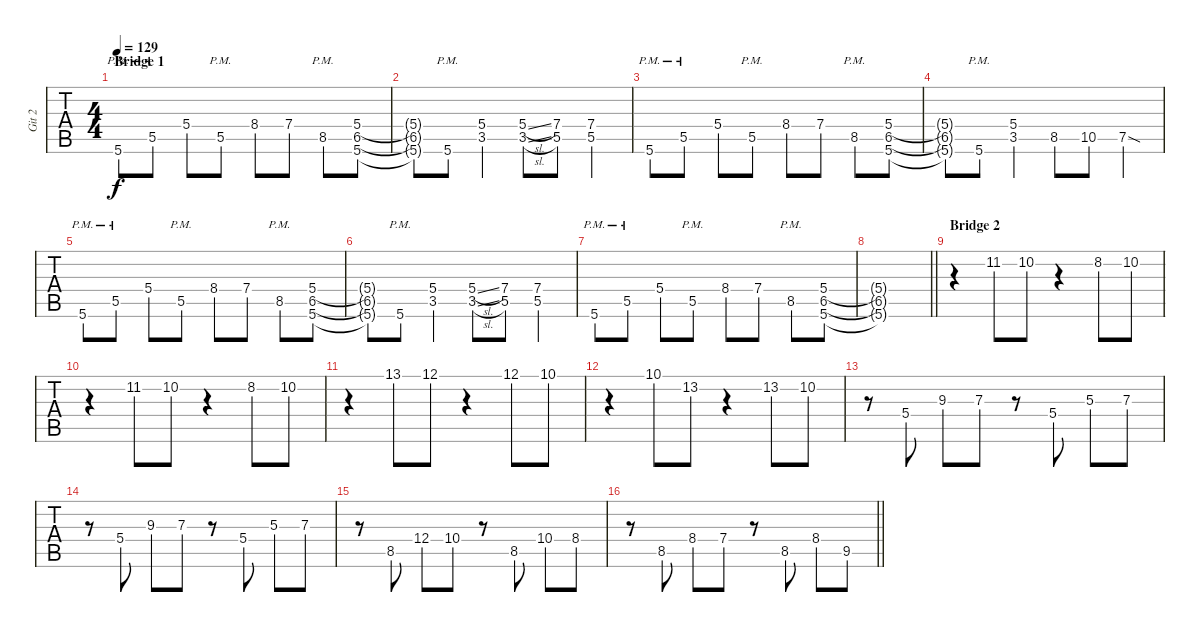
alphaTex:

\track ("Git 2" "Git 2") {instrument distortionguitar}
\staff {tabs}
\tuning (B3 Gb3 D3 A2 E2 A1) {hide}
\ts (4 4)
\section ("" "Bridge 1")
\tempo 129
\clef f4
\ks c
5.6{pm}.8{dy f} 5.5{pm}.8 5.4.8 5.5{pm}.8 8.4.8 7.4.8 8.5{pm}.8 (5.4 6.5 5.6).8 |
(5.4{t} 6.5{t} 5.6{t}).8 5.6{pm}.8 (5.4 3.5).4 (5.4{sl} 3.5{sl}).8 (7.4 5.5).8 (7.4 5.5).4 |
5.6{pm}.8 5.5{pm}.8 5.4.8 5.5{pm}.8 8.4.8 7.4.8 8.5{pm}.8 (5.4 6.5 5.6).8 |
(5.4{t} 6.5{t} 5.6{t}).8 5.6{pm}.8 (5.4 3.5).4 8.5.8 10.5.8 7.5{sod}.4 |
5.6{pm}.8 5.5{pm}.8 5.4.8 5.5{pm}.8 8.4.8 7.4.8 8.5{pm}.8 (5.4 6.5 5.6).8 |
(5.4{t} 6.5{t} 5.6{t}).8 5.6{pm}.8 (5.4 3.5).4 (5.4{sl} 3.5{sl}).8 (7.4 5.5).8 (7.4 5.5).4 |
5.6{pm}.8 5.5{pm}.8 5.4.8 5.5{pm}.8 8.4.8 7.4.8 8.5{pm}.8 (5.4 6.5 5.6).8 |
\barLineRight lightlight
(5.4{t} 6.5{t} 5.6{t}).1 |
\section ("" "Bridge 2")
r.4 11.2.8 10.2.8 r.4 8.2.8 10.2.8 |
r.4 11.2.8 10.2.8 r.4 8.2.8 10.2.8 |
r.4 13.1.8 12.1.8 r.4 12.1.8 10.1.8 |
r.4 10.1.8 13.2.8 r.4 13.2.8 10.2.8 |
r.8 5.4.8 9.3.8 7.3.8 r.8 5.4.8 5.3.8 7.3.8 |
r.8 5.4.8 9.3.8 7.3.8 r.8 5.4.8 5.3.8 7.3.8 |
r.8 8.5.8 12.4.8 10.4.8 r.8 8.5.8 10.4.8 8.4.8 |
\barLineRight lightlight
r.8 8.5.8 8.4.8 7.4.8 r.8 8.5.8 8.4.8 9.5.8
